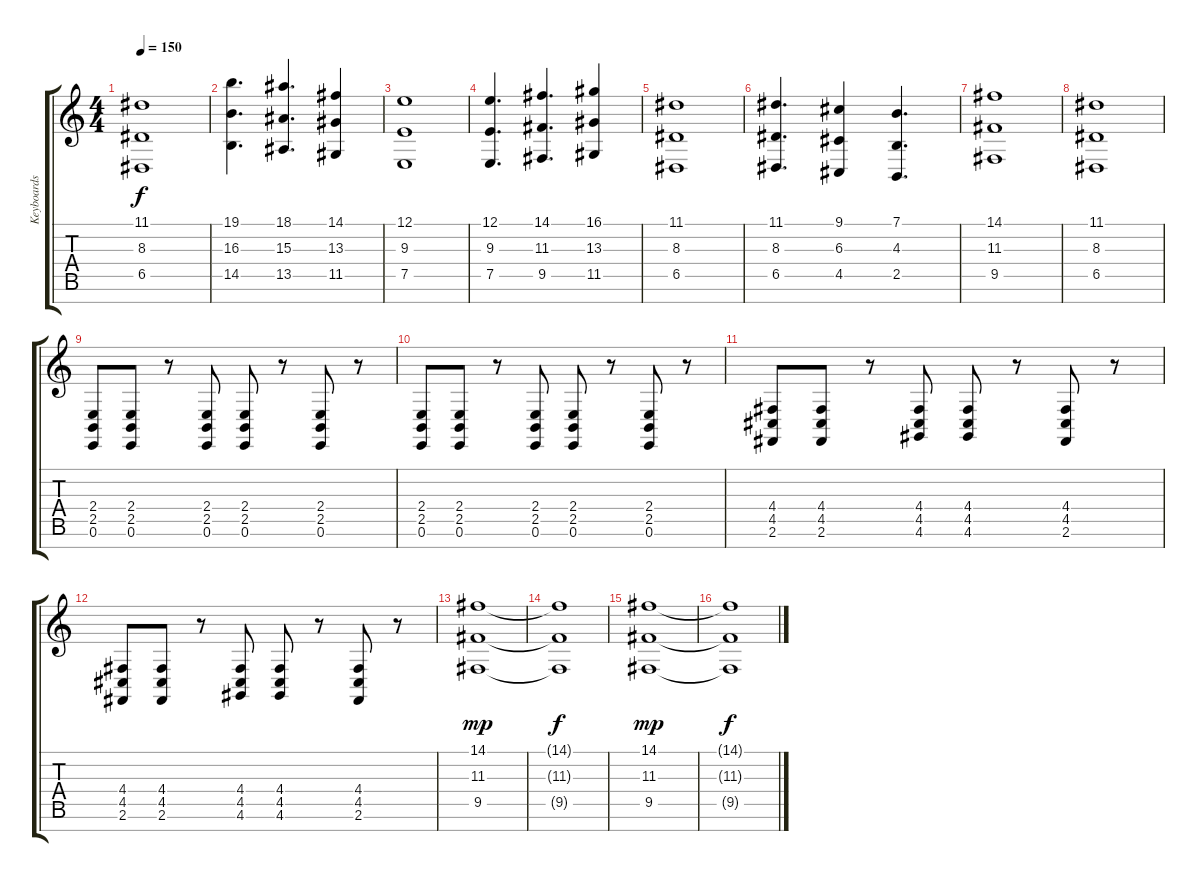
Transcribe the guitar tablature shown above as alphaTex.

\track ("Keyboards" "Keyboards") {instrument synthstrings1}
\staff {score tabs}
\tuning (E4 B3 G3 D3 A2 E2 B1) {hide}
\ts (4 4)
\tempo 150
\clef g2
\ks c
(11.1 8.3 6.5).1{dy f} |
(19.1 16.3 14.5).4{d} (18.1 15.3 13.5).4{d} (14.1 13.3 11.5).4 |
(12.1 9.3 7.5).1 |
(12.1 9.3 7.5).4{d} (14.1 11.3 9.5).4{d} (16.1 13.3 11.5).4 |
(11.1 8.3 6.5).1 |
(11.1 8.3 6.5).4{d} (9.1 6.3 4.5).4 (7.1 4.3 2.5).4{d} |
(14.1 11.3 9.5).1 |
(11.1 8.3 6.5).1 |
(2.4 2.5 0.6).8 (2.4 2.5 0.6).8 r.8 (2.4 2.5 0.6).8 (2.4 2.5 0.6).8 r.8 (2.4 2.5 0.6).8 r.8 |
(2.4 2.5 0.6).8 (2.4 2.5 0.6).8 r.8 (2.4 2.5 0.6).8 (2.4 2.5 0.6).8 r.8 (2.4 2.5 0.6).8 r.8 |
(4.4 4.5 2.6).8 (4.4 4.5 2.6).8 r.8 (4.4 4.5 4.6).8 (4.4 4.5 4.6).8 r.8 (4.4 4.5 2.6).8 r.8 |
(4.4 4.5 2.6).8 (4.4 4.5 2.6).8 r.8 (4.4 4.5 4.6).8 (4.4 4.5 4.6).8 r.8 (4.4 4.5 2.6).8 r.8 |
(14.1 11.3 9.5).1{dy mp} |
(14.1{t} 11.3{t} 9.5{t}).1{dy f} |
(14.1 11.3 9.5).1{dy mp} |
(14.1{t} 11.3{t} 9.5{t}).1{dy f}
